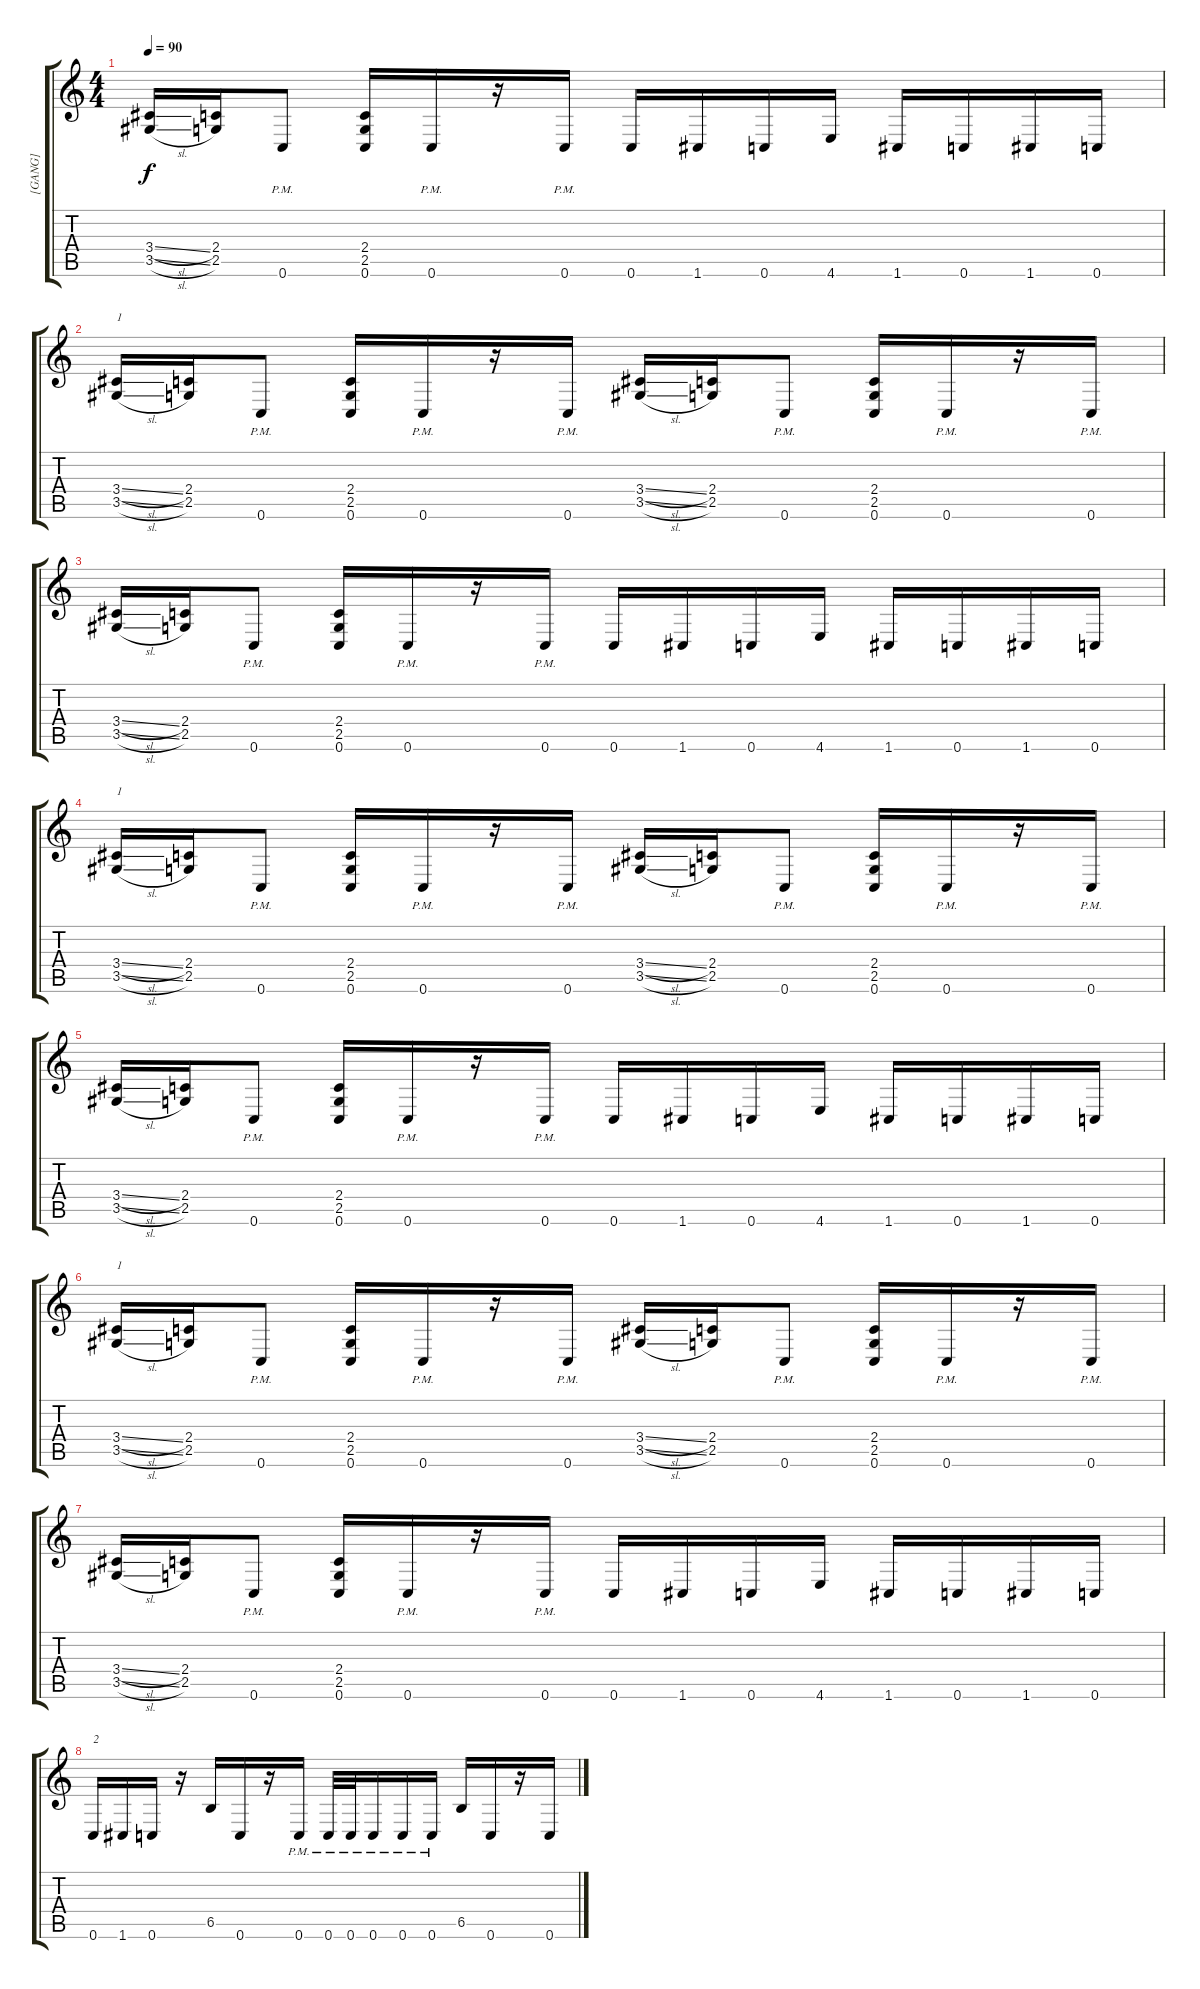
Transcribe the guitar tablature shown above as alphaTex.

\track ("[GANG]" "[GANG]") {instrument distortionguitar}
\staff {score tabs}
\tuning (C4 G3 Eb3 Bb2 F2 C2) {hide}
\ts (4 4)
\tempo 90
\clef g2
\ks c
(3.4{sl} 3.5{sl}).16{dy f} (2.4 2.5).16 0.6{pm}.8 (2.4 2.5 0.6).16 0.6{pm}.16 r.16 0.6{pm}.16 0.6.16 1.6.16 0.6.16 4.6.16 1.6.16 0.6.16 1.6.16 0.6.16 |
(3.4{sl} 3.5{sl}).16{txt "1"} (2.4 2.5).16 0.6{pm}.8 (2.4 2.5 0.6).16 0.6{pm}.16 r.16 0.6{pm}.16 (3.4{sl} 3.5{sl}).16 (2.4 2.5).16 0.6{pm}.8 (2.4 2.5 0.6).16 0.6{pm}.16 r.16 0.6{pm}.16 |
(3.4{sl} 3.5{sl}).16 (2.4 2.5).16 0.6{pm}.8 (2.4 2.5 0.6).16 0.6{pm}.16 r.16 0.6{pm}.16 0.6.16 1.6.16 0.6.16 4.6.16 1.6.16 0.6.16 1.6.16 0.6.16 |
(3.4{sl} 3.5{sl}).16{txt "1"} (2.4 2.5).16 0.6{pm}.8 (2.4 2.5 0.6).16 0.6{pm}.16 r.16 0.6{pm}.16 (3.4{sl} 3.5{sl}).16 (2.4 2.5).16 0.6{pm}.8 (2.4 2.5 0.6).16 0.6{pm}.16 r.16 0.6{pm}.16 |
(3.4{sl} 3.5{sl}).16 (2.4 2.5).16 0.6{pm}.8 (2.4 2.5 0.6).16 0.6{pm}.16 r.16 0.6{pm}.16 0.6.16 1.6.16 0.6.16 4.6.16 1.6.16 0.6.16 1.6.16 0.6.16 |
(3.4{sl} 3.5{sl}).16{txt "1"} (2.4 2.5).16 0.6{pm}.8 (2.4 2.5 0.6).16 0.6{pm}.16 r.16 0.6{pm}.16 (3.4{sl} 3.5{sl}).16 (2.4 2.5).16 0.6{pm}.8 (2.4 2.5 0.6).16 0.6{pm}.16 r.16 0.6{pm}.16 |
(3.4{sl} 3.5{sl}).16 (2.4 2.5).16 0.6{pm}.8 (2.4 2.5 0.6).16 0.6{pm}.16 r.16 0.6{pm}.16 0.6.16 1.6.16 0.6.16 4.6.16 1.6.16 0.6.16 1.6.16 0.6.16 |
0.6.16{txt "2"} 1.6.16 0.6.16 r.16 6.5.16 0.6.16 r.16 0.6{pm}.16 0.6{pm}.32 0.6{pm}.32 0.6{pm}.16 0.6{pm}.16 0.6{pm}.16 6.5.16 0.6.16 r.16 0.6.16
